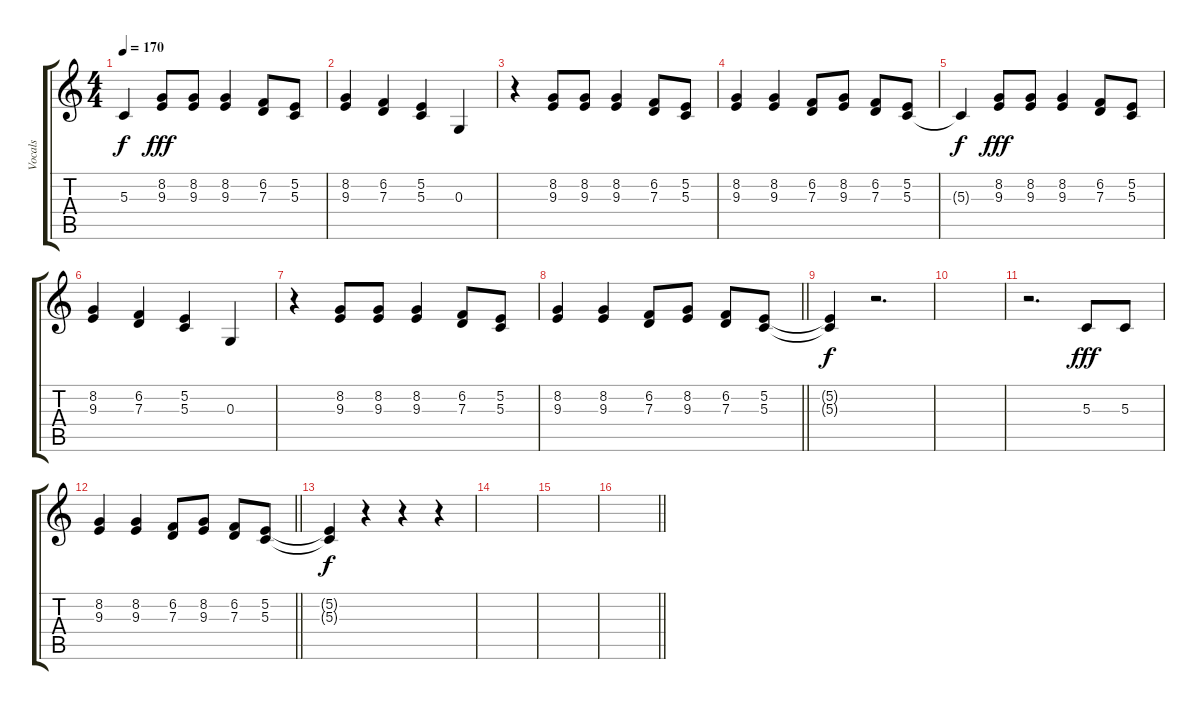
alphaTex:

\track ("Vocals" "Vocals") {instrument tenorsax}
\staff {score tabs}
\tuning (E4 B3 G3 D3 A2 E2) {hide}
\ts (4 4)
\tempo 170
\clef g2
\ks c
5.3{t}.4{dy f} (8.2 9.3).8{dy fff} (8.2 9.3).8 (8.2 9.3).4 (6.2 7.3).8 (5.2 5.3).8 |
(8.2 9.3).4 (6.2 7.3).4 (5.2 5.3).4 0.3.4 |
r.4 (8.2 9.3).8 (8.2 9.3).8 (8.2 9.3).4 (6.2 7.3).8 (5.2 5.3).8 |
(8.2 9.3).4 (8.2 9.3).4 (6.2 7.3).8 (8.2 9.3).8 (6.2 7.3).8 (5.2 5.3).8 |
5.3{t}.4{dy f} (8.2 9.3).8{dy fff} (8.2 9.3).8 (8.2 9.3).4 (6.2 7.3).8 (5.2 5.3).8 |
(8.2 9.3).4 (6.2 7.3).4 (5.2 5.3).4 0.3.4 |
r.4 (8.2 9.3).8 (8.2 9.3).8 (8.2 9.3).4 (6.2 7.3).8 (5.2 5.3).8 |
\barLineRight lightlight
(8.2 9.3).4 (8.2 9.3).4 (6.2 7.3).8 (8.2 9.3).8 (6.2 7.3).8 (5.2 5.3).8 |
(5.2{t} 5.3{t}).4{dy f} r.2{d} |
|
r.2{d} 5.3.8{dy fff} 5.3.8 |
\barLineRight lightlight
(8.2 9.3).4 (8.2 9.3).4 (6.2 7.3).8 (8.2 9.3).8 (6.2 7.3).8 (5.2 5.3).8 |
(5.2{t} 5.3{t}).4{dy f} r.4 r.4 r.4 |
|
|
\barLineRight lightlight
